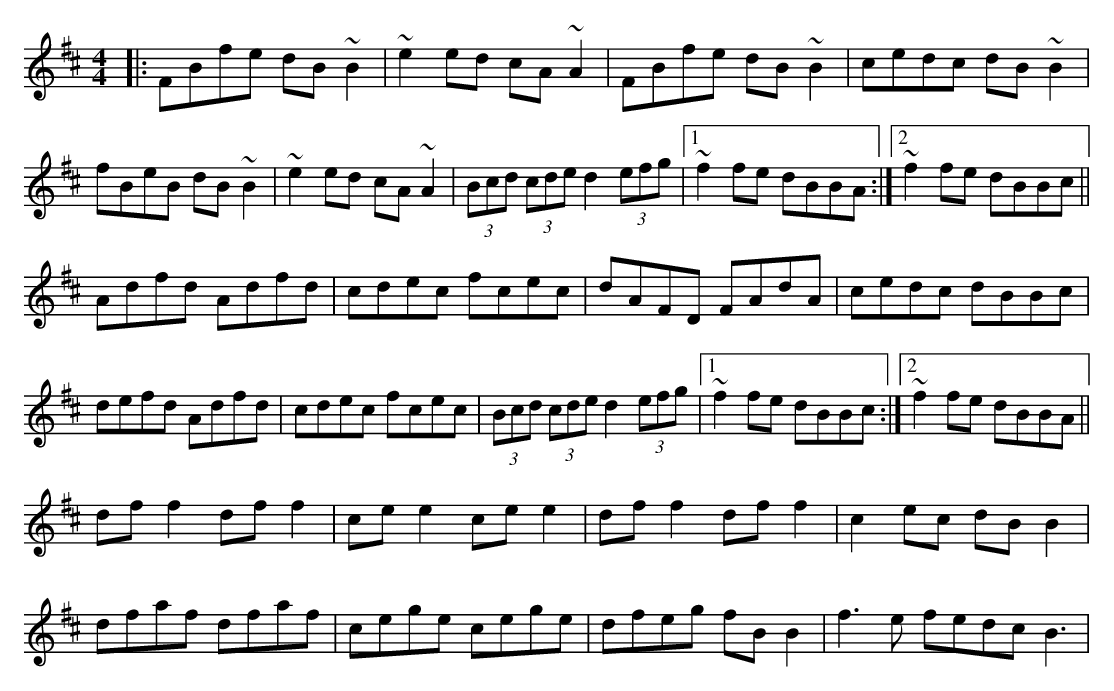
X:1
M:4/4
K:Bmin
|:FBfe dB~B2|~e2ed cA~A2|FBfe dB~B2|cedc dB~B2|
fBeB dB~B2|~e2ed cA~A2|(3Bcd (3cde d2 (3efg|1 ~f2fe dBBA:|2 ~f2fe dBBc||
Adfd Adfd|cdec fcec|dAFD FAdA|cedc dBBc|
defd Adfd|cdec fcec|(3Bcd (3cde d2 (3efg|1 ~f2fe dBBc:|2 ~f2fe dBBA||
df f2 df f2|ce e2 ce e2|df f2 df f2|c2ec dB B2|
dfaf dfaf|cege cege|dfeg fB B2|f3e fedcB3|
